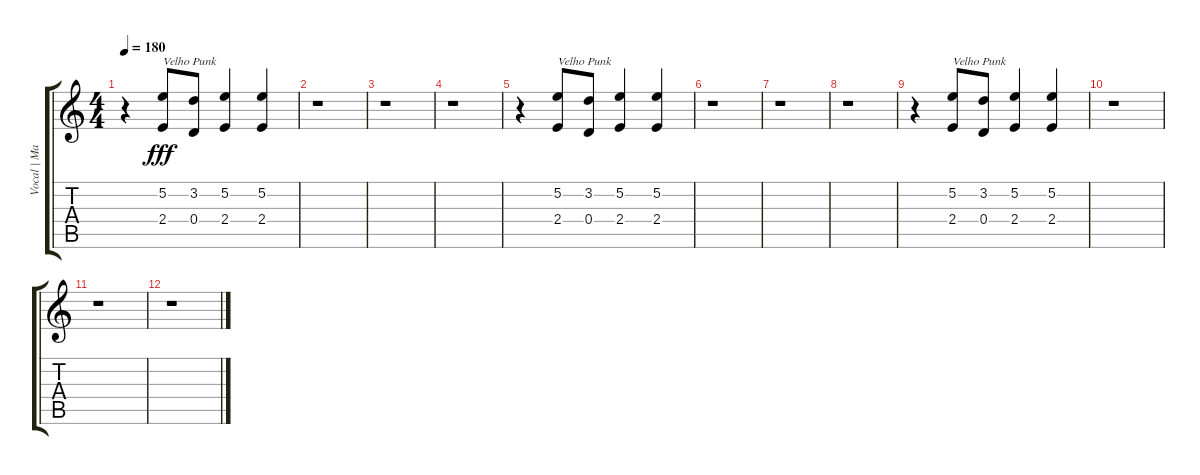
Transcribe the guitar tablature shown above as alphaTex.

\track ("Vocal | Marcelo" "Vocal | Ma") {instrument overdrivenguitar}
\staff {score tabs}
\tuning (E4 B3 G3 D3 A2 E2) {hide}
\ts (4 4)
\tempo 180
\clef g2
\ks c
r.4{dy fff} (5.2 2.4).8{txt "Velho Punk"} (3.2 0.4).8 (5.2 2.4).4 (5.2 2.4).4 |
r.1 |
r.1 |
r.1 |
r.4 (5.2 2.4).8{txt "Velho Punk"} (3.2 0.4).8 (5.2 2.4).4 (5.2 2.4).4 |
r.1 |
r.1 |
r.1 |
r.4 (5.2 2.4).8{txt "Velho Punk"} (3.2 0.4).8 (5.2 2.4).4 (5.2 2.4).4 |
r.1{volume 12} |
r.1{volume 8} |
r.1{volume 4}
